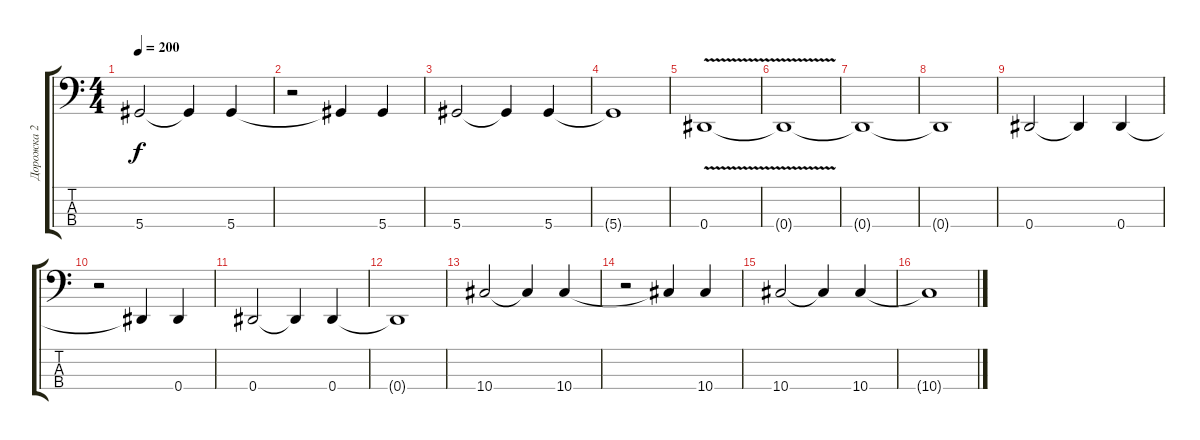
\track ("Дорожка 2" "Дорожка 2") {instrument synthbass2}
\staff {score tabs}
\tuning (Ab2 Eb2 Bb1 Eb1) {hide}
\ts (4 4)
\tempo 200
\clef f4
\ks c
5.4.2{dy f} 5.4{t}.4 5.4.4 |
r.2 5.4{t}.4 5.4.4 |
5.4.2 5.4{t}.4 5.4.4 |
5.4{t}.1 |
0.4{v}.1 |
0.4{t}.1 |
0.4{t}.1 |
0.4{t}.1 |
0.4.2 0.4{t}.4 0.4.4 |
r.2 0.4{t}.4 0.4.4 |
0.4.2 0.4{t}.4 0.4.4 |
0.4{t}.1 |
10.4.2 10.4{t}.4 10.4.4 |
r.2 10.4{t}.4 10.4.4 |
10.4.2 10.4{t}.4 10.4.4 |
10.4{t}.1
